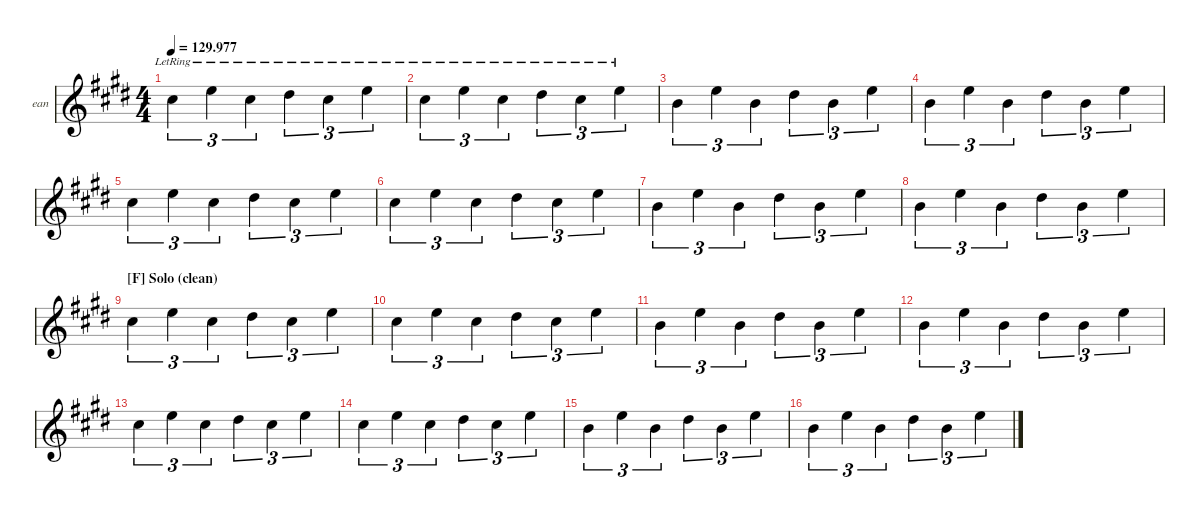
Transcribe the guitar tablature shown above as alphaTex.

\defaultSystemsLayout 4
\hideDynamics
\bracketExtendMode nobrackets
\firstSystemTrackNameOrientation horizontal
\track ("GTR1_Clean" "ean") {defaultSystemsLayout 4 instrument distortionguitar}
\staff {score}
\tuning (Eb4 Bb3 Gb3 Db3 Ab2 Db2)
\ts (4 4)
\tempo
129.977
\accidentals auto
\clef g2
\ottava regular
\simile none
\ks e
7.3{lr acc #}.4{tu (3 2) dy mf beam Down} 6.2{lr acc forcenatural}.4{tu (3 2) beam Down} 7.3{lr acc #}.4{tu (3 2) beam Down} 0.1{lr acc #}.4{tu (3 2) beam Down} 7.3{lr acc #}.4{tu (3 2) beam Down} 6.2{lr acc forcenatural}.4{tu (3 2) beam Down} |
7.3{lr acc #}.4{tu (3 2) beam Down} 6.2{lr acc forcenatural}.4{tu (3 2) beam Down} 7.3{lr acc #}.4{tu (3 2) beam Down} 0.1{lr acc #}.4{tu (3 2) beam Down} 7.3{lr acc #}.4{tu (3 2) beam Down} 6.2{lr acc forcenatural}.4{tu (3 2) beam Down} |
5.3{acc forcenatural}.4{tu (3 2) beam Down} 6.2{acc forcenatural}.4{tu (3 2) beam Down} 5.3{acc forcenatural}.4{tu (3 2) beam Down} 0.1{acc #}.4{tu (3 2) beam Down} 5.3{acc forcenatural}.4{tu (3 2) beam Down} 6.2{acc forcenatural}.4{tu (3 2) beam Down} |
5.3{acc forcenatural}.4{tu (3 2) beam Down} 6.2{acc forcenatural}.4{tu (3 2) beam Down} 5.3{acc forcenatural}.4{tu (3 2) beam Down} 0.1{acc #}.4{tu (3 2) beam Down} 5.3{acc forcenatural}.4{tu (3 2) beam Down} 6.2{acc forcenatural}.4{tu (3 2) beam Down} |
7.3{acc #}.4{tu (3 2) beam Down} 6.2{acc forcenatural}.4{tu (3 2) beam Down} 7.3{acc #}.4{tu (3 2) beam Down} 0.1{acc #}.4{tu (3 2) beam Down} 7.3{acc #}.4{tu (3 2) beam Down} 6.2{acc forcenatural}.4{tu (3 2) beam Down} |
7.3{acc #}.4{tu (3 2) beam Down} 6.2{acc forcenatural}.4{tu (3 2) beam Down} 7.3{acc #}.4{tu (3 2) beam Down} 0.1{acc #}.4{tu (3 2) beam Down} 7.3{acc #}.4{tu (3 2) beam Down} 6.2{acc forcenatural}.4{tu (3 2) beam Down} |
5.3{acc forcenatural}.4{tu (3 2) beam Down} 6.2{acc forcenatural}.4{tu (3 2) beam Down} 5.3{acc forcenatural}.4{tu (3 2) beam Down} 0.1{acc #}.4{tu (3 2) beam Down} 5.3{acc forcenatural}.4{tu (3 2) beam Down} 6.2{acc forcenatural}.4{tu (3 2) beam Down} |
5.3{acc forcenatural}.4{tu (3 2) beam Down} 6.2{acc forcenatural}.4{tu (3 2) beam Down} 5.3{acc forcenatural}.4{tu (3 2) beam Down} 0.1{acc #}.4{tu (3 2) beam Down} 5.3{acc forcenatural}.4{tu (3 2) beam Down} 6.2{acc forcenatural}.4{tu (3 2) beam Down} |
\section ("F" "Solo (clean)")
7.3{acc #}.4{tu (3 2) beam Down} 6.2{acc forcenatural}.4{tu (3 2) beam Down} 7.3{acc #}.4{tu (3 2) beam Down} 0.1{acc #}.4{tu (3 2) beam Down} 7.3{acc #}.4{tu (3 2) beam Down} 6.2{acc forcenatural}.4{tu (3 2) beam Down} |
7.3{acc #}.4{tu (3 2) beam Down} 6.2{acc forcenatural}.4{tu (3 2) beam Down} 7.3{acc #}.4{tu (3 2) beam Down} 0.1{acc #}.4{tu (3 2) beam Down} 7.3{acc #}.4{tu (3 2) beam Down} 6.2{acc forcenatural}.4{tu (3 2) beam Down} |
5.3{acc forcenatural}.4{tu (3 2) beam Down} 6.2{acc forcenatural}.4{tu (3 2) beam Down} 5.3{acc forcenatural}.4{tu (3 2) beam Down} 0.1{acc #}.4{tu (3 2) beam Down} 5.3{acc forcenatural}.4{tu (3 2) beam Down} 6.2{acc forcenatural}.4{tu (3 2) beam Down} |
5.3{acc forcenatural}.4{tu (3 2) beam Down} 6.2{acc forcenatural}.4{tu (3 2) beam Down} 5.3{acc forcenatural}.4{tu (3 2) beam Down} 0.1{acc #}.4{tu (3 2) beam Down} 5.3{acc forcenatural}.4{tu (3 2) beam Down} 6.2{acc forcenatural}.4{tu (3 2) beam Down} |
7.3{acc #}.4{tu (3 2) beam Down} 6.2{acc forcenatural}.4{tu (3 2) beam Down} 7.3{acc #}.4{tu (3 2) beam Down} 0.1{acc #}.4{tu (3 2) beam Down} 7.3{acc #}.4{tu (3 2) beam Down} 6.2{acc forcenatural}.4{tu (3 2) beam Down} |
7.3{acc #}.4{tu (3 2) beam Down} 6.2{acc forcenatural}.4{tu (3 2) beam Down} 7.3{acc #}.4{tu (3 2) beam Down} 0.1{acc #}.4{tu (3 2) beam Down} 7.3{acc #}.4{tu (3 2) beam Down} 6.2{acc forcenatural}.4{tu (3 2) beam Down} |
5.3{acc forcenatural}.4{tu (3 2) beam Down} 6.2{acc forcenatural}.4{tu (3 2) beam Down} 5.3{acc forcenatural}.4{tu (3 2) beam Down} 0.1{acc #}.4{tu (3 2) beam Down} 5.3{acc forcenatural}.4{tu (3 2) beam Down} 6.2{acc forcenatural}.4{tu (3 2) beam Down} |
5.3{acc forcenatural}.4{tu (3 2) beam Down} 6.2{acc forcenatural}.4{tu (3 2) beam Down} 5.3{acc forcenatural}.4{tu (3 2) beam Down} 0.1{acc #}.4{tu (3 2) beam Down} 5.3{acc forcenatural}.4{tu (3 2) beam Down} 6.2{acc forcenatural}.4{tu (3 2) beam Down}
